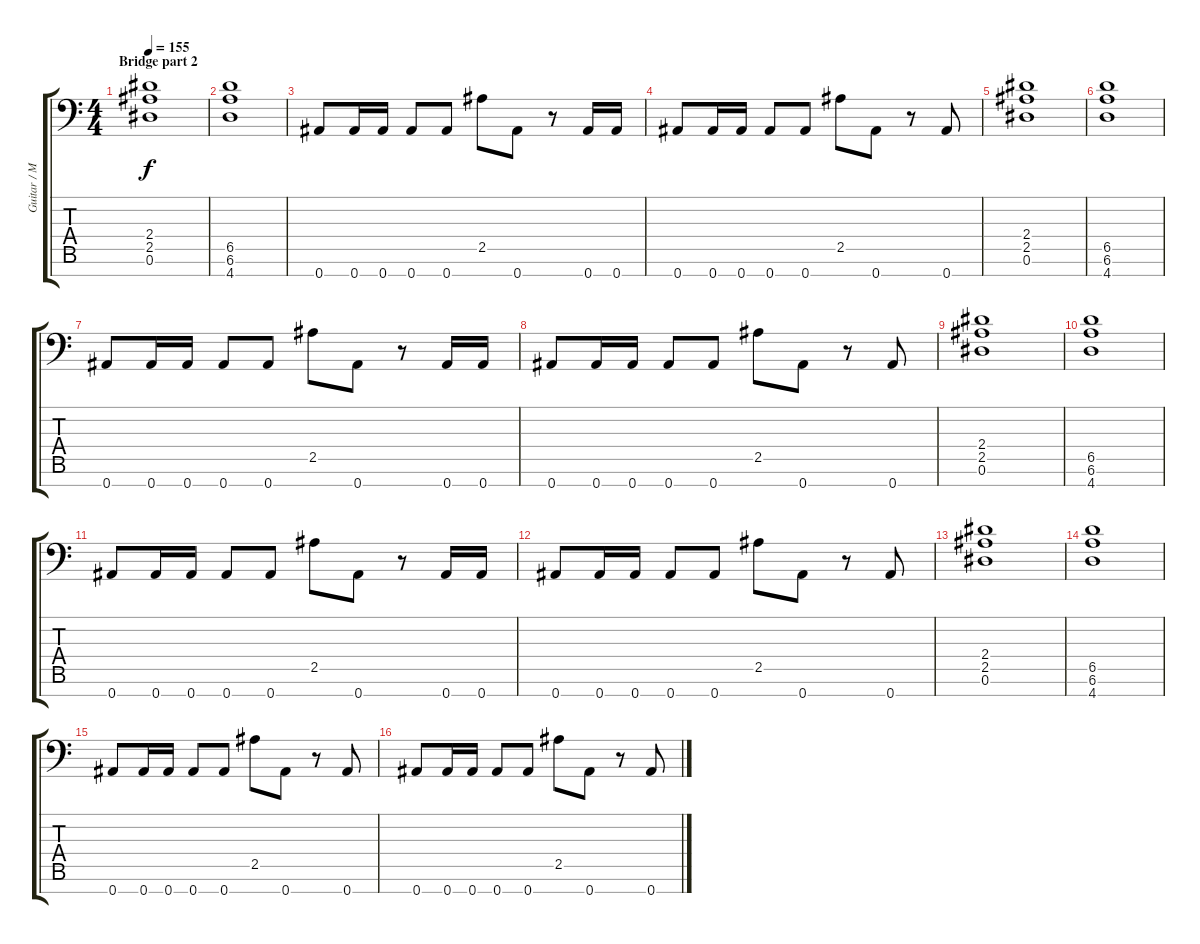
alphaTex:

\track ("Guitar / Munky" "Guitar / M") {instrument electricguitarmuted}
\staff {score tabs}
\tuning (Eb4 Bb3 Gb3 Db3 Ab2 Eb2 Bb1) {hide}
\ts (4 4)
\section ("" "Bridge part 2")
\tempo 155
\clef f4
\ks c
(2.4 2.5 0.6).1{dy f} |
(6.5 6.6 4.7).1 |
0.7.8 0.7.16 0.7.16 0.7.8 0.7.8 2.5.8 0.7.8 r.8 0.7.16 0.7.16 |
0.7.8 0.7.16 0.7.16 0.7.8 0.7.8 2.5.8 0.7.8 r.8 0.7.8 |
(2.4 2.5 0.6).1 |
(6.5 6.6 4.7).1 |
0.7.8 0.7.16 0.7.16 0.7.8 0.7.8 2.5.8 0.7.8 r.8 0.7.16 0.7.16 |
0.7.8 0.7.16 0.7.16 0.7.8 0.7.8 2.5.8 0.7.8 r.8 0.7.8 |
(2.4 2.5 0.6).1 |
(6.5 6.6 4.7).1 |
0.7.8 0.7.16 0.7.16 0.7.8 0.7.8 2.5.8 0.7.8 r.8 0.7.16 0.7.16 |
0.7.8 0.7.16 0.7.16 0.7.8 0.7.8 2.5.8 0.7.8 r.8 0.7.8 |
(2.4 2.5 0.6).1 |
(6.5 6.6 4.7).1 |
0.7.8 0.7.16 0.7.16 0.7.8 0.7.8 2.5.8 0.7.8 r.8 0.7.8 |
0.7.8 0.7.16 0.7.16 0.7.8 0.7.8 2.5.8 0.7.8 r.8 0.7.8
